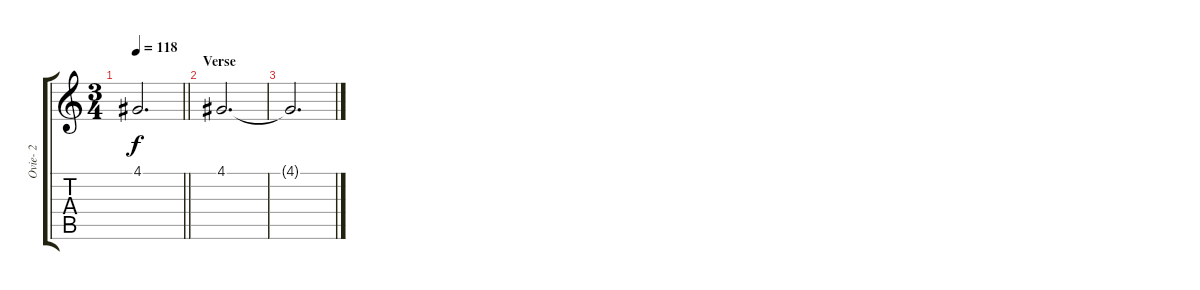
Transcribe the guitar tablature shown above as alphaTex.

\track ("Ovie- 2" "Ovie- 2") {instrument stringensemble1}
\staff {score tabs}
\tuning (E4 B3 G3 D3 A2 E2) {hide}
\ts (3 4)
\tempo 118
\clef g2
\barLineRight lightlight
\ks c
4.1{t}.2{d dy f} |
\section ("" "Verse")
4.1.2{d txt "" volume 0} |
4.1{t}.2{d}
